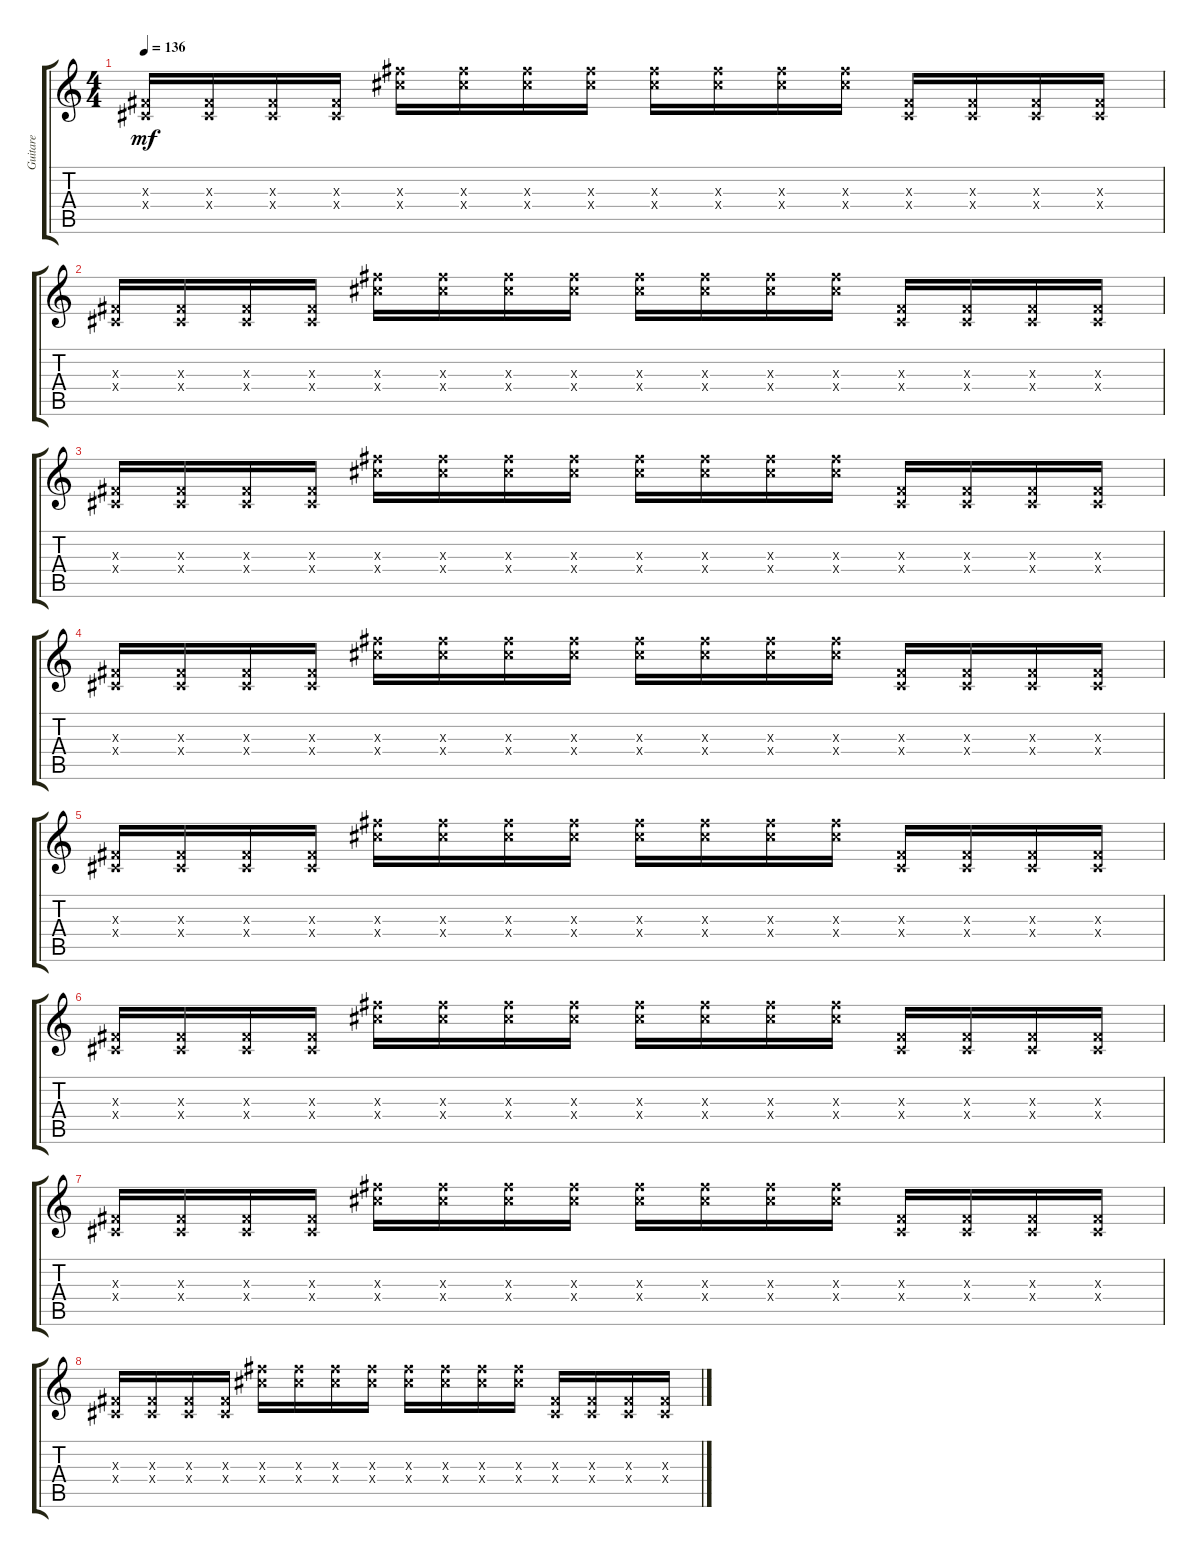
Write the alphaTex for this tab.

\track ("Guitare" "Guitare") {instrument overdrivenguitar}
\staff {score tabs}
\tuning (Eb4 Bb3 Gb3 Db3 Ab2 Eb2) {hide}
\ts (4 4)
\tempo 136
\clef g2
\ks c
(0.3{x} 0.4{x}).16{dy mf} (0.3{x} 0.4{x}).16 (0.3{x} 0.4{x}).16 (0.3{x} 0.4{x}).16 (12.3{x} 12.4{x}).16 (12.3{x} 12.4{x}).16 (12.3{x} 12.4{x}).16 (12.3{x} 12.4{x}).16 (12.3{x} 12.4{x}).16 (12.3{x} 12.4{x}).16 (12.3{x} 12.4{x}).16 (12.3{x} 12.4{x}).16 (0.3{x} 0.4{x}).16 (0.3{x} 0.4{x}).16 (0.3{x} 0.4{x}).16 (0.3{x} 0.4{x}).16 |
(0.3{x} 0.4{x}).16 (0.3{x} 0.4{x}).16 (0.3{x} 0.4{x}).16 (0.3{x} 0.4{x}).16 (12.3{x} 12.4{x}).16 (12.3{x} 12.4{x}).16 (12.3{x} 12.4{x}).16 (12.3{x} 12.4{x}).16 (12.3{x} 12.4{x}).16 (12.3{x} 12.4{x}).16 (12.3{x} 12.4{x}).16 (12.3{x} 12.4{x}).16 (0.3{x} 0.4{x}).16 (0.3{x} 0.4{x}).16 (0.3{x} 0.4{x}).16 (0.3{x} 0.4{x}).16 |
(0.3{x} 0.4{x}).16 (0.3{x} 0.4{x}).16 (0.3{x} 0.4{x}).16 (0.3{x} 0.4{x}).16 (12.3{x} 12.4{x}).16 (12.3{x} 12.4{x}).16 (12.3{x} 12.4{x}).16 (12.3{x} 12.4{x}).16 (12.3{x} 12.4{x}).16 (12.3{x} 12.4{x}).16 (12.3{x} 12.4{x}).16 (12.3{x} 12.4{x}).16 (0.3{x} 0.4{x}).16 (0.3{x} 0.4{x}).16 (0.3{x} 0.4{x}).16 (0.3{x} 0.4{x}).16 |
(0.3{x} 0.4{x}).16 (0.3{x} 0.4{x}).16 (0.3{x} 0.4{x}).16 (0.3{x} 0.4{x}).16 (12.3{x} 12.4{x}).16 (12.3{x} 12.4{x}).16 (12.3{x} 12.4{x}).16 (12.3{x} 12.4{x}).16 (12.3{x} 12.4{x}).16 (12.3{x} 12.4{x}).16 (12.3{x} 12.4{x}).16 (12.3{x} 12.4{x}).16 (0.3{x} 0.4{x}).16 (0.3{x} 0.4{x}).16 (0.3{x} 0.4{x}).16 (0.3{x} 0.4{x}).16 |
(0.3{x} 0.4{x}).16 (0.3{x} 0.4{x}).16 (0.3{x} 0.4{x}).16 (0.3{x} 0.4{x}).16 (12.3{x} 12.4{x}).16 (12.3{x} 12.4{x}).16 (12.3{x} 12.4{x}).16 (12.3{x} 12.4{x}).16 (12.3{x} 12.4{x}).16 (12.3{x} 12.4{x}).16 (12.3{x} 12.4{x}).16 (12.3{x} 12.4{x}).16 (0.3{x} 0.4{x}).16 (0.3{x} 0.4{x}).16 (0.3{x} 0.4{x}).16 (0.3{x} 0.4{x}).16 |
(0.3{x} 0.4{x}).16 (0.3{x} 0.4{x}).16 (0.3{x} 0.4{x}).16 (0.3{x} 0.4{x}).16 (12.3{x} 12.4{x}).16 (12.3{x} 12.4{x}).16 (12.3{x} 12.4{x}).16 (12.3{x} 12.4{x}).16 (12.3{x} 12.4{x}).16 (12.3{x} 12.4{x}).16 (12.3{x} 12.4{x}).16 (12.3{x} 12.4{x}).16 (0.3{x} 0.4{x}).16 (0.3{x} 0.4{x}).16 (0.3{x} 0.4{x}).16 (0.3{x} 0.4{x}).16 |
(0.3{x} 0.4{x}).16 (0.3{x} 0.4{x}).16 (0.3{x} 0.4{x}).16 (0.3{x} 0.4{x}).16 (12.3{x} 12.4{x}).16 (12.3{x} 12.4{x}).16 (12.3{x} 12.4{x}).16 (12.3{x} 12.4{x}).16 (12.3{x} 12.4{x}).16 (12.3{x} 12.4{x}).16 (12.3{x} 12.4{x}).16 (12.3{x} 12.4{x}).16 (0.3{x} 0.4{x}).16 (0.3{x} 0.4{x}).16 (0.3{x} 0.4{x}).16 (0.3{x} 0.4{x}).16 |
(0.3{x} 0.4{x}).16 (0.3{x} 0.4{x}).16 (0.3{x} 0.4{x}).16 (0.3{x} 0.4{x}).16 (12.3{x} 12.4{x}).16 (12.3{x} 12.4{x}).16 (12.3{x} 12.4{x}).16 (12.3{x} 12.4{x}).16 (12.3{x} 12.4{x}).16 (12.3{x} 12.4{x}).16 (12.3{x} 12.4{x}).16 (12.3{x} 12.4{x}).16 (0.3{x} 0.4{x}).16 (0.3{x} 0.4{x}).16 (0.3{x} 0.4{x}).16 (0.3{x} 0.4{x}).16
